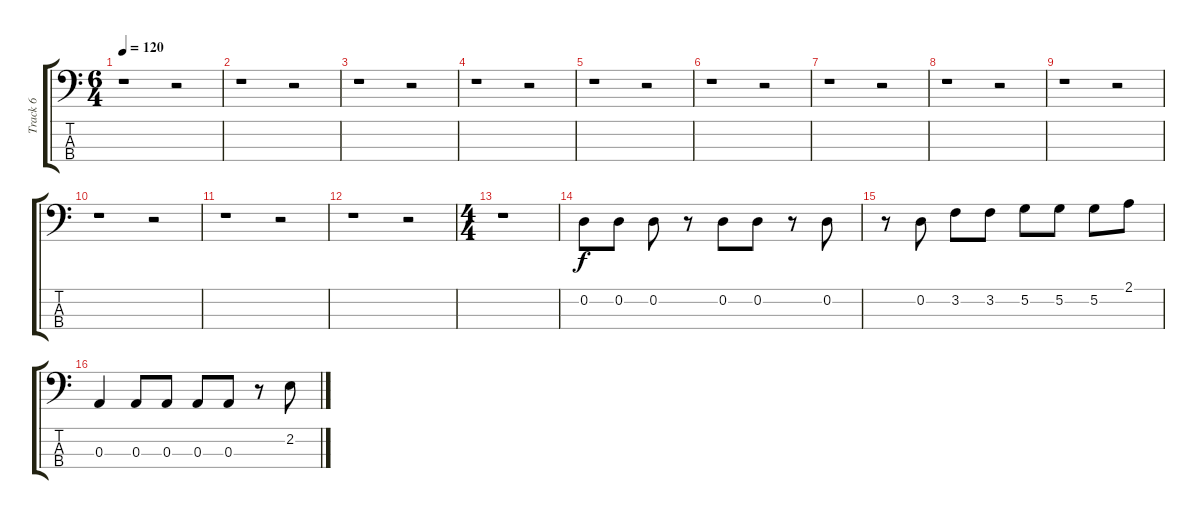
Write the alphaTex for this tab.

\track ("Track 6" "Track 6") {instrument electricbassfinger}
\staff {score tabs}
\tuning (G2 D2 A1 E1) {hide}
\ts (6 4)
\tempo 120
\clef f4
\ks c
r.1{dy f} r.2 |
r.1 r.2 |
r.1 r.2 |
r.1 r.2 |
r.1 r.2 |
r.1 r.2 |
r.1 r.2 |
r.1 r.2 |
r.1 r.2 |
r.1 r.2 |
r.1 r.2 |
r.1 r.2 |
\ts (4 4)
r.1 |
0.2.8 0.2.8 0.2.8 r.8 0.2.8 0.2.8 r.8 0.2.8 |
r.8 0.2.8 3.2.8 3.2.8 5.2.8 5.2.8 5.2.8 2.1.8 |
0.3.4 0.3.8 0.3.8 0.3.8 0.3.8 r.8 2.2.8
